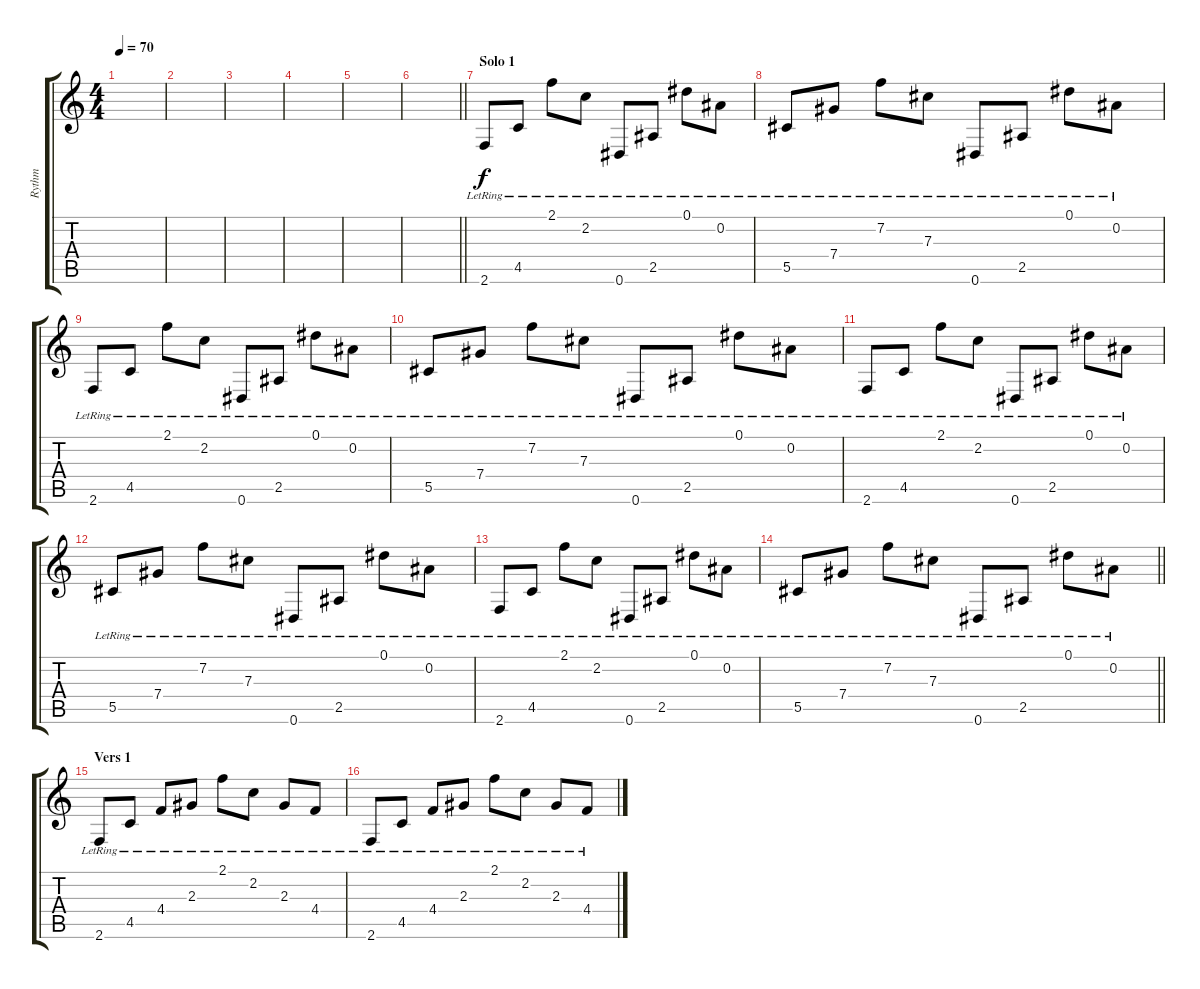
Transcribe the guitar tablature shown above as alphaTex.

\track ("Rythm" "Rythm") {instrument electricguitarjazz}
\staff {score tabs}
\tuning (Eb4 Bb3 Gb3 Db3 Ab2 Eb2) {hide}
\ts (4 4)
\tempo 70
\clef g2
\ks c
|
|
|
|
|
\barLineRight lightlight
|
\section ("" "Solo 1")
2.6{lr}.8 4.5{lr}.8 2.1{lr}.8 2.2{lr}.8 0.6{lr}.8 2.5{lr}.8 0.1{lr}.8 0.2{lr}.8 |
5.5{lr}.8 7.4{lr}.8 7.2{lr}.8 7.3{lr}.8 0.6{lr}.8 2.5{lr}.8 0.1{lr}.8 0.2{lr}.8 |
2.6{lr}.8 4.5{lr}.8 2.1{lr}.8 2.2{lr}.8 0.6{lr}.8 2.5{lr}.8 0.1{lr}.8 0.2{lr}.8 |
5.5{lr}.8 7.4{lr}.8 7.2{lr}.8 7.3{lr}.8 0.6{lr}.8 2.5{lr}.8 0.1{lr}.8 0.2{lr}.8 |
2.6{lr}.8 4.5{lr}.8 2.1{lr}.8 2.2{lr}.8 0.6{lr}.8 2.5{lr}.8 0.1{lr}.8 0.2{lr}.8 |
5.5{lr}.8 7.4{lr}.8 7.2{lr}.8 7.3{lr}.8 0.6{lr}.8 2.5{lr}.8 0.1{lr}.8 0.2{lr}.8 |
2.6{lr}.8 4.5{lr}.8 2.1{lr}.8 2.2{lr}.8 0.6{lr}.8 2.5{lr}.8 0.1{lr}.8 0.2{lr}.8 |
\barLineRight lightlight
5.5{lr}.8 7.4{lr}.8 7.2{lr}.8 7.3{lr}.8 0.6{lr}.8 2.5{lr}.8 0.1{lr}.8 0.2{lr}.8 |
\section ("" "Vers 1")
2.6{lr}.8 4.5{lr}.8 4.4{lr}.8 2.3{lr}.8 2.1{lr}.8 2.2{lr}.8 2.3{lr}.8 4.4{lr}.8 |
2.6{lr}.8 4.5{lr}.8 4.4{lr}.8 2.3{lr}.8 2.1{lr}.8 2.2{lr}.8 2.3{lr}.8 4.4{lr}.8
